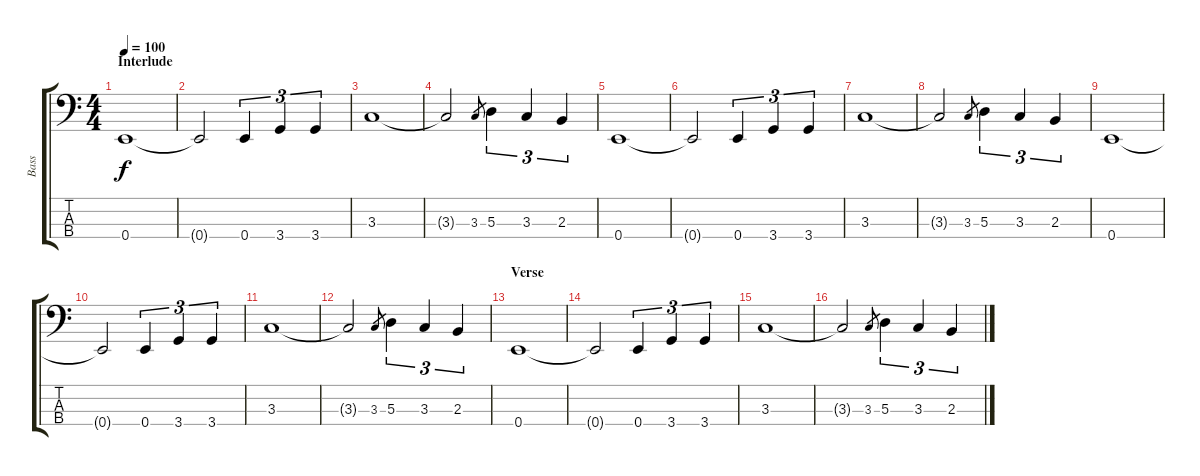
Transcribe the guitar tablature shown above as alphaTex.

\track ("Bass" "Bass") {instrument electricbassfinger}
\staff {score tabs}
\tuning (G2 D2 A1 E1) {hide}
\ts (4 4)
\section ("" "Interlude")
\tempo 100
\clef f4
\ks c
0.4.1{dy f} |
0.4{t}.2 0.4.4{tu (3 2)} 3.4.4{tu (3 2)} 3.4.4{tu (3 2)} |
3.3.1 |
3.3{t}.2 3.3.8{gr} 5.3.4{tu (3 2)} 3.3.4{tu (3 2)} 2.3.4{tu (3 2)} |
0.4.1 |
0.4{t}.2 0.4.4{tu (3 2)} 3.4.4{tu (3 2)} 3.4.4{tu (3 2)} |
3.3.1 |
3.3{t}.2 3.3.8{gr} 5.3.4{tu (3 2)} 3.3.4{tu (3 2)} 2.3.4{tu (3 2)} |
0.4.1 |
0.4{t}.2 0.4.4{tu (3 2)} 3.4.4{tu (3 2)} 3.4.4{tu (3 2)} |
3.3.1 |
3.3{t}.2 3.3.8{gr} 5.3.4{tu (3 2)} 3.3.4{tu (3 2)} 2.3.4{tu (3 2)} |
\section ("" "Verse")
0.4.1 |
0.4{t}.2 0.4.4{tu (3 2)} 3.4.4{tu (3 2)} 3.4.4{tu (3 2)} |
3.3.1 |
3.3{t}.2 3.3.8{gr} 5.3.4{tu (3 2)} 3.3.4{tu (3 2)} 2.3.4{tu (3 2)}
